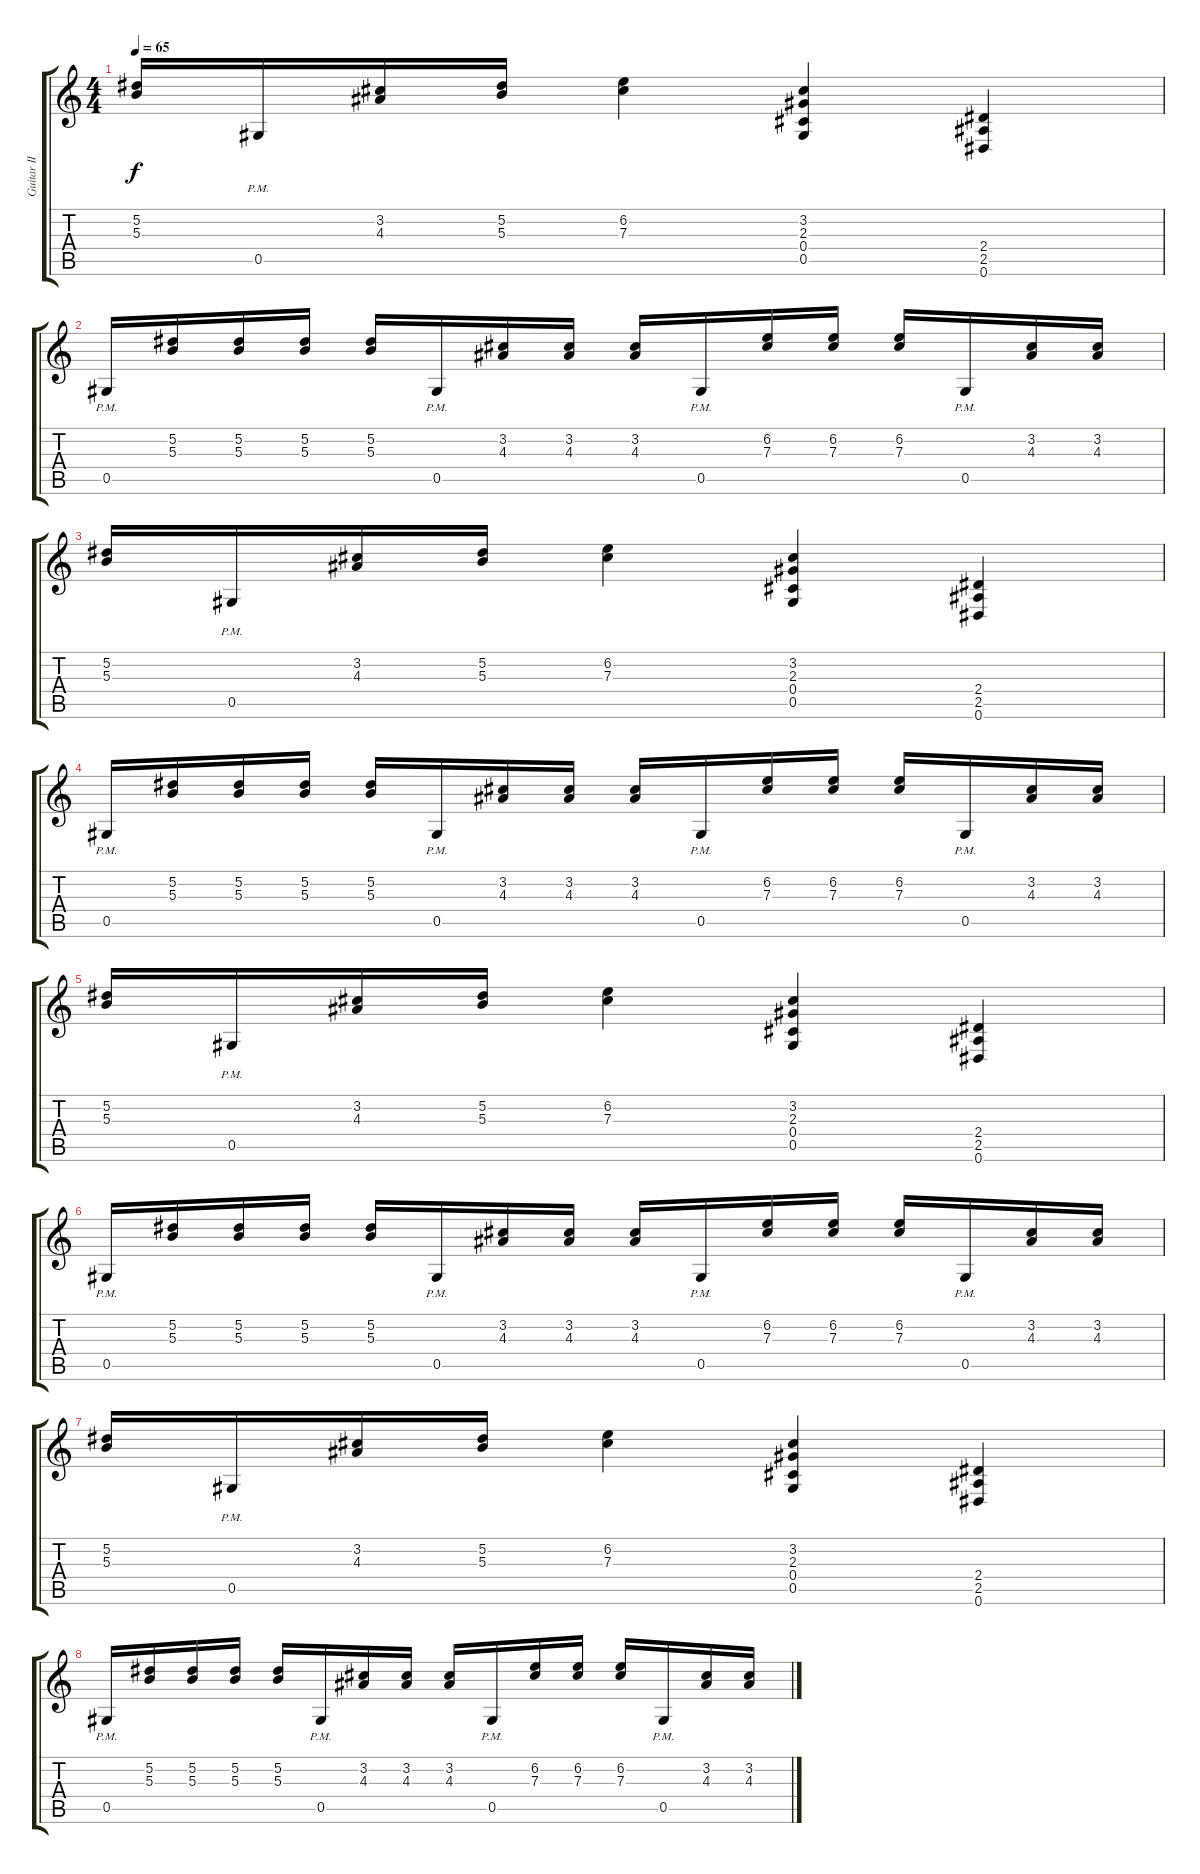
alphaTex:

\track ("Guitar II" "Guitar II") {instrument distortionguitar}
\staff {score tabs}
\tuning (Eb4 Bb3 Gb3 Db3 Ab2 Eb2) {hide}
\ts (4 4)
\tempo 65
\clef g2
\ks c
(5.2 5.3).16{dy f} 0.5{pm}.16 (3.2 4.3).16 (5.2 5.3).16 (6.2 7.3).4 (3.2 2.3 0.4 0.5).4 (2.4 2.5 0.6).4 |
0.5{pm}.16 (5.2 5.3).16 (5.2 5.3).16 (5.2 5.3).16 (5.2 5.3).16 0.5{pm}.16 (3.2 4.3).16 (3.2 4.3).16 (3.2 4.3).16 0.5{pm}.16 (6.2 7.3).16 (6.2 7.3).16 (6.2 7.3).16 0.5{pm}.16 (3.2 4.3).16 (3.2 4.3).16 |
(5.2 5.3).16 0.5{pm}.16 (3.2 4.3).16 (5.2 5.3).16 (6.2 7.3).4 (3.2 2.3 0.4 0.5).4 (2.4 2.5 0.6).4 |
0.5{pm}.16 (5.2 5.3).16 (5.2 5.3).16 (5.2 5.3).16 (5.2 5.3).16 0.5{pm}.16 (3.2 4.3).16 (3.2 4.3).16 (3.2 4.3).16 0.5{pm}.16 (6.2 7.3).16 (6.2 7.3).16 (6.2 7.3).16 0.5{pm}.16 (3.2 4.3).16 (3.2 4.3).16 |
(5.2 5.3).16 0.5{pm}.16 (3.2 4.3).16 (5.2 5.3).16 (6.2 7.3).4 (3.2 2.3 0.4 0.5).4 (2.4 2.5 0.6).4 |
0.5{pm}.16 (5.2 5.3).16 (5.2 5.3).16 (5.2 5.3).16 (5.2 5.3).16 0.5{pm}.16 (3.2 4.3).16 (3.2 4.3).16 (3.2 4.3).16 0.5{pm}.16 (6.2 7.3).16 (6.2 7.3).16 (6.2 7.3).16 0.5{pm}.16 (3.2 4.3).16 (3.2 4.3).16 |
(5.2 5.3).16 0.5{pm}.16 (3.2 4.3).16 (5.2 5.3).16 (6.2 7.3).4 (3.2 2.3 0.4 0.5).4 (2.4 2.5 0.6).4 |
0.5{pm}.16 (5.2 5.3).16 (5.2 5.3).16 (5.2 5.3).16 (5.2 5.3).16 0.5{pm}.16 (3.2 4.3).16 (3.2 4.3).16 (3.2 4.3).16 0.5{pm}.16 (6.2 7.3).16 (6.2 7.3).16 (6.2 7.3).16 0.5{pm}.16 (3.2 4.3).16 (3.2 4.3).16
